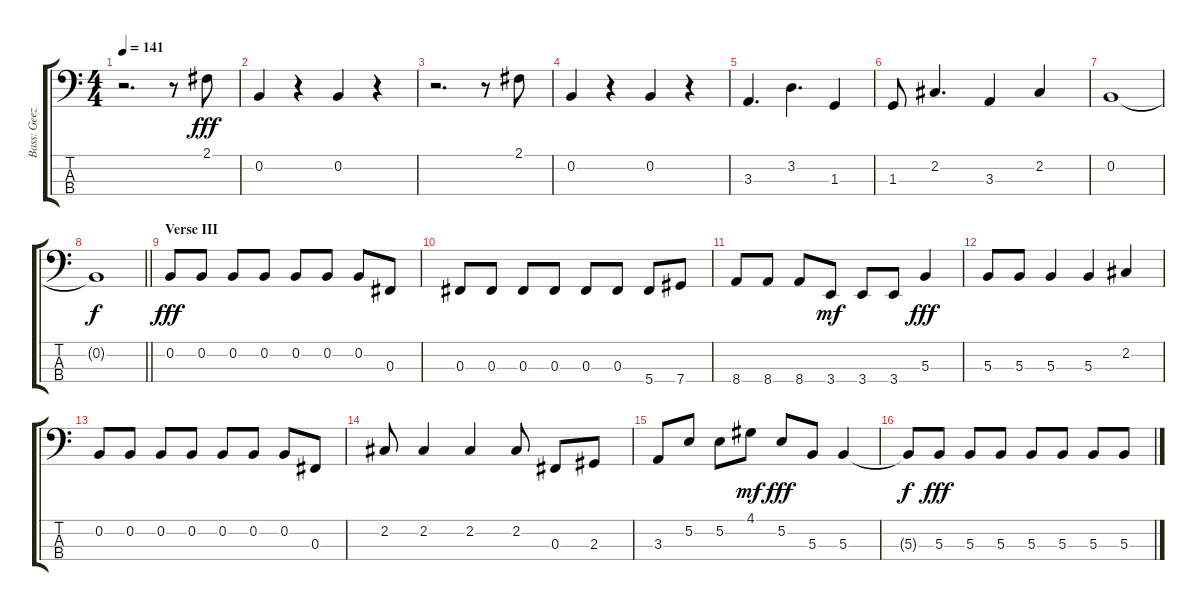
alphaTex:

\track ("Bass: Geezer" "Bass: Geez") {instrument electricbassfinger}
\staff {score tabs}
\tuning (E2 B1 Gb1 Db1) {hide}
\ts (4 4)
\tempo 141
\clef f4
\ks c
r.2{d dy fff} r.8 2.1.8 |
0.2.4 r.4 0.2.4 r.4 |
r.2{d} r.8 2.1.8 |
0.2.4 r.4 0.2.4 r.4 |
3.3.4{d} 3.2.4{d} 1.3.4 |
1.3.8 2.2.4{d} 3.3.4 2.2.4 |
0.2.1 |
\barLineRight lightlight
0.2{t}.1{dy f} |
\section ("" "Verse III")
0.2.8{dy fff} 0.2.8 0.2.8 0.2.8 0.2.8 0.2.8 0.2.8 0.3.8 |
0.3.8 0.3.8 0.3.8 0.3.8 0.3.8 0.3.8 5.4.8 7.4.8 |
8.4.8 8.4.8 8.4.8 3.4.8{dy mf} 3.4.8 3.4.8 5.3.4{dy fff} |
5.3.8 5.3.8 5.3.4 5.3.4 2.2.4 |
0.2.8 0.2.8 0.2.8 0.2.8 0.2.8 0.2.8 0.2.8 0.3.8 |
2.2.8 2.2.4 2.2.4 2.2.8 0.3.8 2.3.8 |
3.3.8 5.2.8 5.2.8 4.1.8{dy mf} 5.2.8{dy fff} 5.3.8 5.3.4 |
5.3{t}.8{dy f} 5.3.8{dy fff} 5.3.8 5.3.8 5.3.8 5.3.8 5.3.8 5.3.8
